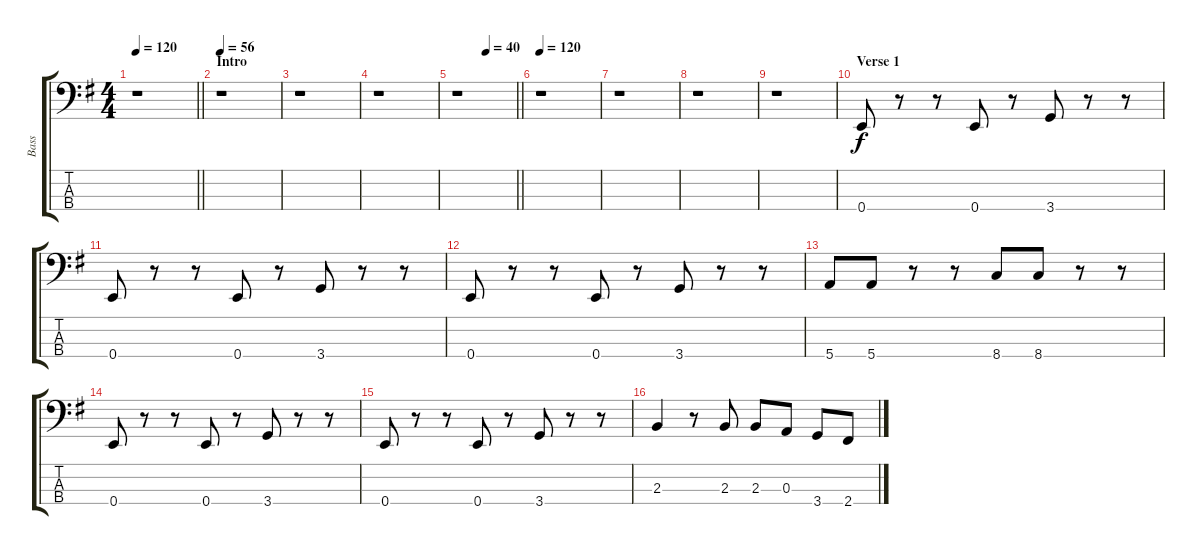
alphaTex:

\track ("Bass" "Bass") {instrument electricbassfinger}
\staff {score tabs}
\tuning (G2 D2 A1 E1) {hide}
\ts (4 4)
\tempo 120
\tempo 56
\tempo 120
\clef f4
\barLineRight lightlight
\ks eminor
r.1{dy f instrument electricbassfinger} |
\section ("" "Intro")
\tempo 56
r.1 |
r.1 |
r.1 |
\tempo (40 0.5)
\barLineRight lightlight
r.1 |
\tempo 120
r.1 |
r.1 |
r.1 |
r.1 |
\section ("" "Verse 1")
0.4.8 r.8 r.8 0.4.8 r.8 3.4.8 r.8 r.8 |
0.4.8 r.8 r.8 0.4.8 r.8 3.4.8 r.8 r.8 |
0.4.8 r.8 r.8 0.4.8 r.8 3.4.8 r.8 r.8 |
5.4.8 5.4.8 r.8 r.8 8.4.8 8.4.8 r.8 r.8 |
0.4.8 r.8 r.8 0.4.8 r.8 3.4.8 r.8 r.8 |
0.4.8 r.8 r.8 0.4.8 r.8 3.4.8 r.8 r.8 |
2.3.4 r.8 2.3.8 2.3.8 0.3.8 3.4.8 2.4.8
